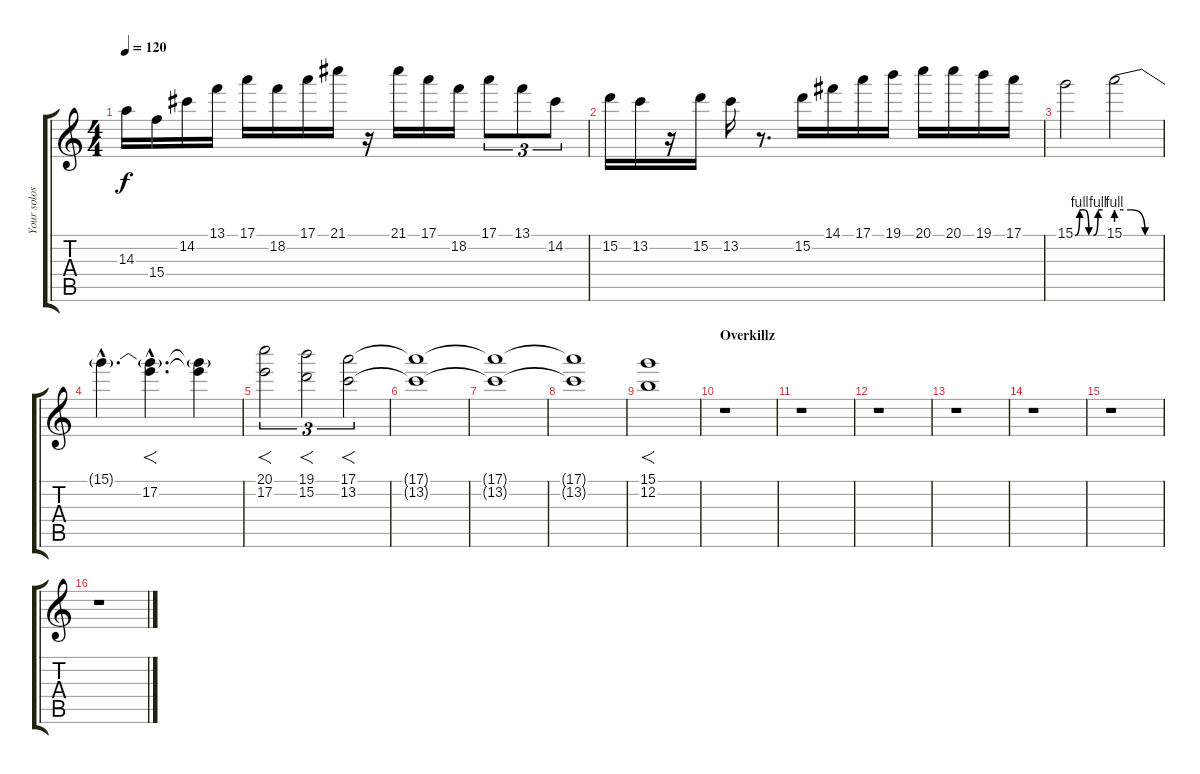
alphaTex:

\track ("Your solos here!" "Your solos") {instrument distortionguitar}
\staff {score tabs}
\tuning (E4 B3 G3 D3 A2 E2) {hide}
\ts (4 4)
\tempo 120
\clef g2
\ks c
14.3.16{dy f} 15.4.16 14.2.16 13.1.16 17.1.16 18.2.16 17.1.16 21.1.16 r.16 21.1.16 17.1.16 18.2.16 17.1.8{tu (3 2)} 13.1.8{tu (3 2)} 14.2.8{tu (3 2)} |
15.2.16 13.2.16 r.16 15.2.16 13.2.16 r.8{d} 15.2.16 14.1.16 17.1.16 19.1.16 20.1.16 20.1.16 19.1.16 17.1.16 |
15.1{be (custom 0 0 10 4 20 4 30 0 40 0 50 4 60 4)}.2 15.1{be (custom 0 4 20 4 40 0 60 0)}.2 |
15.1{hac t}.4{d} (15.1{hac t} 17.2{hac}).4{f d} (15.1{t} 17.2{t}).4 |
(20.1 17.2).2{f tu (3 2)} (19.1 15.2).2{f tu (3 2)} (17.1 13.2).2{f tu (3 2)} |
(17.1{t} 13.2{t}).1 |
(17.1{t} 13.2{t}).1 |
(17.1{t} 13.2{t}).1 |
(15.1 12.2).1{f} |
\section ("" "Overkillz")
r.1 |
r.1 |
r.1 |
r.1 |
r.1 |
r.1 |
r.1
